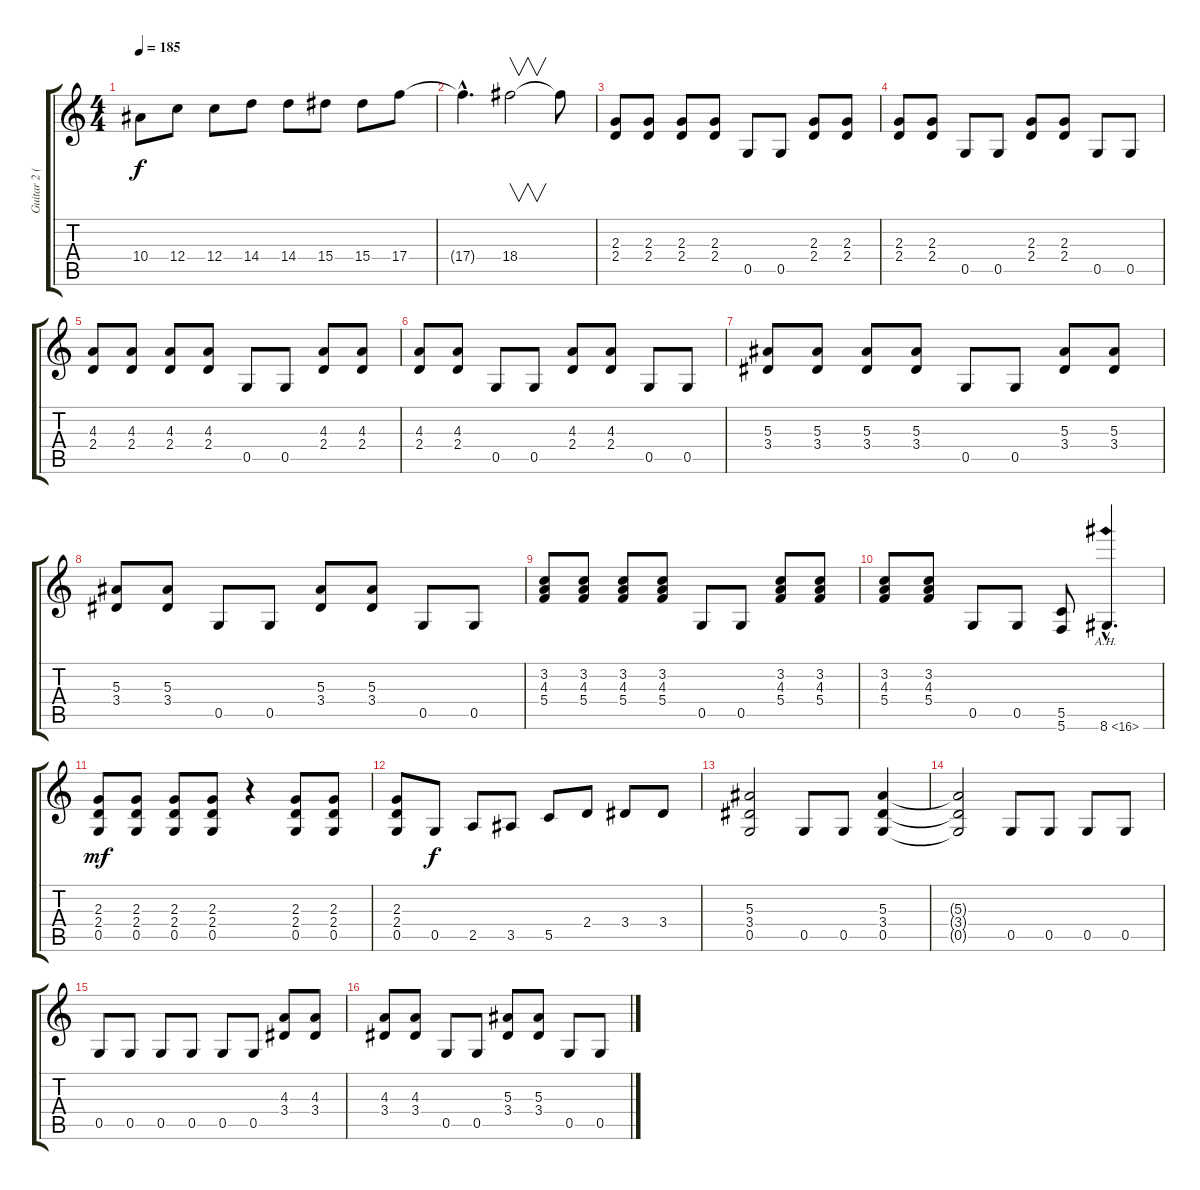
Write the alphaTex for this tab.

\track ("Guitar 2 (Lead)" "Guitar 2 (") {instrument distortionguitar}
\staff {score tabs}
\tuning (D4 A3 F3 C3 G2 C2) {hide}
\ts (4 4)
\tempo 185
\clef g2
\ks c
10.4{t}.8{dy f} 12.4.8 12.4.8 14.4.8 14.4.8 15.4.8 15.4.8 17.4.8 |
17.4{hac t}.4{d} 18.4.2{v} 18.4{t}.8 |
(2.3 2.4).8 (2.3 2.4).8 (2.3 2.4).8 (2.3 2.4).8 0.5.8 0.5.8 (2.3 2.4).8 (2.3 2.4).8 |
(2.3 2.4).8 (2.3 2.4).8 0.5.8 0.5.8 (2.3 2.4).8 (2.3 2.4).8 0.5.8 0.5.8 |
(4.3 2.4).8 (4.3 2.4).8 (4.3 2.4).8 (4.3 2.4).8 0.5.8 0.5.8 (4.3 2.4).8 (4.3 2.4).8 |
(4.3 2.4).8 (4.3 2.4).8 0.5.8 0.5.8 (4.3 2.4).8 (4.3 2.4).8 0.5.8 0.5.8 |
(5.3 3.4).8 (5.3 3.4).8 (5.3 3.4).8 (5.3 3.4).8 0.5.8 0.5.8 (5.3 3.4).8 (5.3 3.4).8 |
(5.3 3.4).8 (5.3 3.4).8 0.5.8 0.5.8 (5.3 3.4).8 (5.3 3.4).8 0.5.8 0.5.8 |
(3.2 4.3 5.4).8 (3.2 4.3 5.4).8 (3.2 4.3 5.4).8 (3.2 4.3 5.4).8 0.5.8 0.5.8 (3.2 4.3 5.4).8 (3.2 4.3 5.4).8 |
(3.2 4.3 5.4).8 (3.2 4.3 5.4).8 0.5.8 0.5.8 (5.5 5.6).8 8.6{ah 8 hac}.4{d instrument guitarharmonics} |
(2.3 2.4 0.5).8{dy mf instrument distortionguitar} (2.3 2.4 0.5).8 (2.3 2.4 0.5).8 (2.3 2.4 0.5).8 r.4 (2.3 2.4 0.5).8 (2.3 2.4 0.5).8 |
(2.3 2.4 0.5).8 0.5.8{dy f} 2.5.8 3.5.8 5.5.8 2.4.8 3.4.8 3.4.8 |
(5.3 3.4 0.5).2 0.5.8 0.5.8 (5.3 3.4 0.5).4 |
(5.3{t} 3.4{t} 0.5{t}).2 0.5.8 0.5.8 0.5.8 0.5.8 |
0.5.8 0.5.8 0.5.8 0.5.8 0.5.8 0.5.8 (4.3 3.4).8 (4.3 3.4).8 |
(4.3 3.4).8 (4.3 3.4).8 0.5.8 0.5.8 (5.3 3.4).8 (5.3 3.4).8 0.5.8 0.5.8
